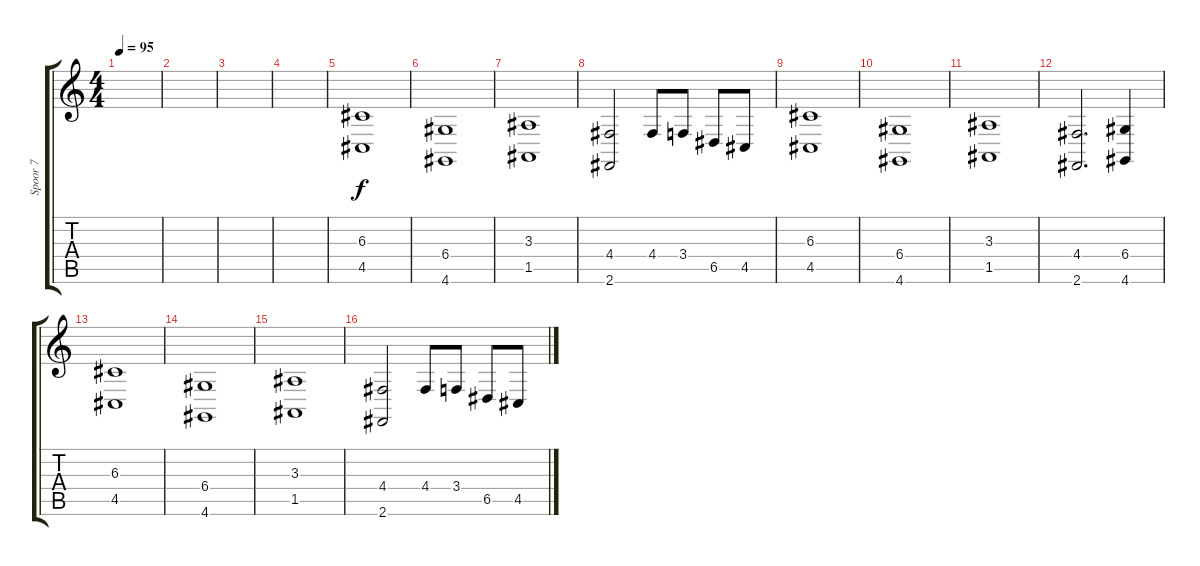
\track ("Spoor 7" "Spoor 7") {instrument stringensemble1}
\staff {score tabs}
\tuning (E4 B3 G3 D3 A2 E2) {hide}
\ts (4 4)
\tempo 95
\clef g2
\ks c
|
|
|
|
(6.3 4.5).1 |
(6.4 4.6).1 |
(3.3 1.5).1 |
(4.4 2.6).2 4.4.8 3.4.8 6.5.8 4.5.8 |
(6.3 4.5).1 |
(6.4 4.6).1 |
(3.3 1.5).1 |
(4.4 2.6).2{d} (6.4 4.6).4 |
(6.3 4.5).1 |
(6.4 4.6).1 |
(3.3 1.5).1 |
(4.4 2.6).2 4.4.8 3.4.8 6.5.8 4.5.8
